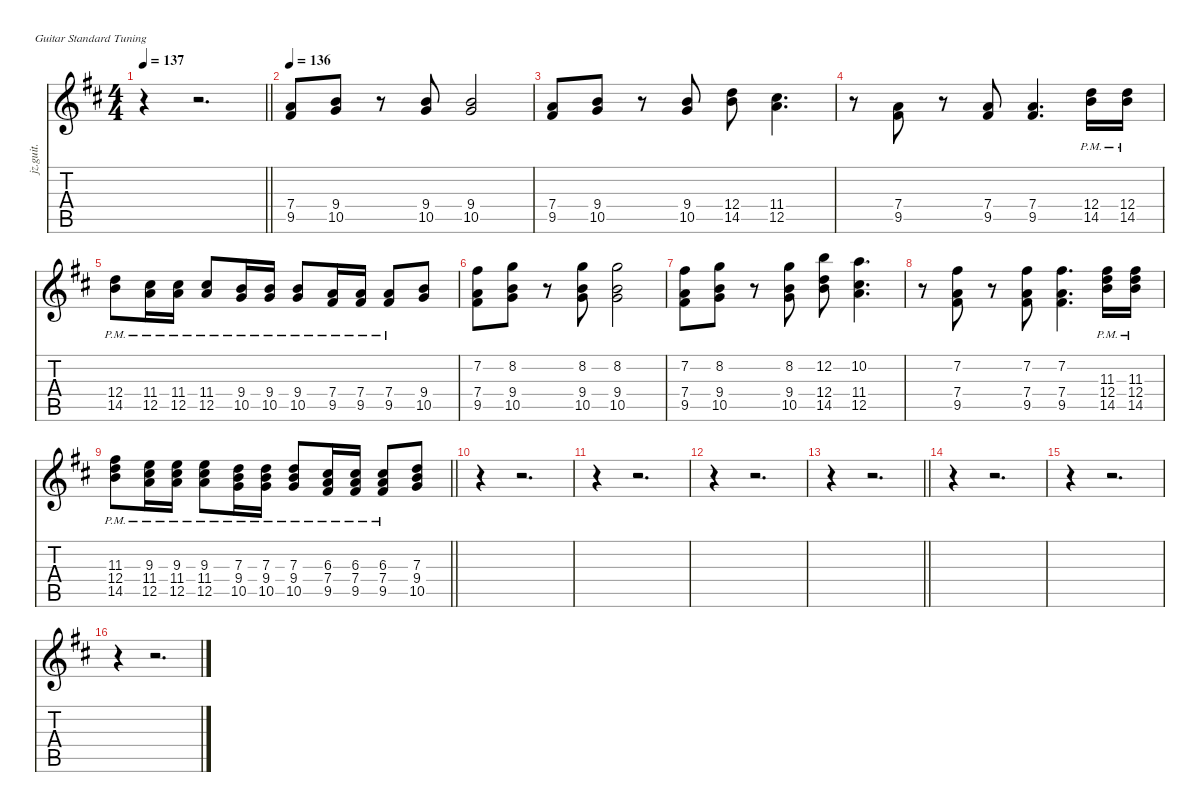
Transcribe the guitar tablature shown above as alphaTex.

\defaultSystemsLayout 4
\hideDynamics
\bracketExtendMode nobrackets
\otherSystemsTrackNameOrientation horizontal
\track ("Kirk - Clean Rythme" "jz.guit.") {instrument distortionguitar}
\staff {score tabs}
\tuning (E4 B3 G3 D3 A2 E2)
\ts (4 4)
\tempo 137
\clef g2
\barLineRight lightlight
\ks bminor
r.4{dy f beam Down} r.2{d beam Down} |
\tempo 136
(7.4{acc forcenatural} 9.5{acc #}).8{beam Up} (9.4{acc forcenatural} 10.5{acc forcenatural}).8{beam Up} r.8{beam Up} (9.4{acc forcenatural} 10.5{acc forcenatural}).8{beam Up} (9.4{acc forcenatural} 10.5{acc forcenatural}).2{beam Up} |
(7.4{acc forcenatural} 9.5{acc #}).8{beam Up} (9.4{acc forcenatural} 10.5{acc forcenatural}).8{beam Up} r.8{beam Up} (9.4{acc forcenatural} 10.5{acc forcenatural}).8{beam Up} (12.4{acc forcenatural} 14.5{acc forcenatural}).8{beam Down} (11.4{acc #} 12.5{acc forcenatural}).4{d beam Down} |
r.8{beam Down} (7.4{acc forcenatural} 9.5{acc #}).8{beam Up} r.8{beam Up} (7.4{acc forcenatural} 9.5{acc #}).8{beam Up} (7.4{acc forcenatural} 9.5{acc #}).4{d beam Up} (12.4{acc forcenatural} 14.5{pm acc forcenatural}).16{beam Down} (12.4{acc forcenatural} 14.5{pm acc forcenatural}).16{beam Down} |
(12.4{acc forcenatural} 14.5{pm acc forcenatural}).8{beam Down} (11.4{acc #} 12.5{pm acc forcenatural}).16{beam Down} (11.4{acc #} 12.5{pm acc forcenatural}).16{beam Down} (11.4{acc #} 12.5{pm acc forcenatural}).8{beam Up} (9.4{acc forcenatural} 10.5{pm acc forcenatural}).16{beam Up} (9.4{acc forcenatural} 10.5{pm acc forcenatural}).16{beam Up} (9.4{acc forcenatural} 10.5{pm acc forcenatural}).8{beam Up} (7.4{acc forcenatural} 9.5{pm acc #}).16{beam Up} (7.4{acc forcenatural} 9.5{pm acc #}).16{beam Up} (7.4{acc forcenatural} 9.5{pm acc #}).8{beam Up} (9.4{acc forcenatural} 10.5{acc forcenatural}).8{beam Up} |
(7.2{acc #} 7.4{acc forcenatural} 9.5{acc #}).8{beam Down} (8.2{acc forcenatural} 9.4{acc forcenatural} 10.5{acc forcenatural}).8{beam Down} r.8{beam Down} (8.2{acc forcenatural} 9.4{acc forcenatural} 10.5{acc forcenatural}).8{beam Down} (8.2{acc forcenatural} 9.4{acc forcenatural} 10.5{acc forcenatural}).2{beam Down} |
(7.2{acc #} 7.4{acc forcenatural} 9.5{acc #}).8{beam Down} (8.2{acc forcenatural} 9.4{acc forcenatural} 10.5{acc forcenatural}).8{beam Down} r.8{beam Down} (8.2{acc forcenatural} 9.4{acc forcenatural} 10.5{acc forcenatural}).8{beam Down} (12.2{acc forcenatural} 12.4{acc forcenatural} 14.5{acc forcenatural}).8{beam Down} (10.2{acc forcenatural} 11.4{acc #} 12.5{acc forcenatural}).4{d beam Down} |
r.8{beam Down} (7.2{acc #} 7.4{acc forcenatural} 9.5{acc #}).8{beam Down} r.8{beam Down} (7.2{acc #} 7.4{acc forcenatural} 9.5{acc #}).8{beam Down} (7.2{acc #} 7.4{acc forcenatural} 9.5{acc #}).4{d beam Down} (11.3{acc #} 12.4{acc forcenatural} 14.5{pm acc forcenatural}).16{beam Down} (11.3{acc #} 12.4{acc forcenatural} 14.5{pm acc forcenatural}).16{beam Down} |
\barLineRight lightlight
(11.3{acc #} 12.4{acc forcenatural} 14.5{pm acc forcenatural}).8{beam Down} (9.3{acc forcenatural} 11.4{acc #} 12.5{pm acc forcenatural}).16{beam Down} (9.3{acc forcenatural} 11.4{acc #} 12.5{pm acc forcenatural}).16{beam Down} (9.3{acc forcenatural} 11.4{acc #} 12.5{pm acc forcenatural}).8{beam Down} (7.3{acc forcenatural} 9.4{acc forcenatural} 10.5{pm acc forcenatural}).16{beam Down} (7.3{acc forcenatural} 9.4{acc forcenatural} 10.5{pm acc forcenatural}).16{beam Down} (7.3{acc forcenatural} 9.4{acc forcenatural} 10.5{pm acc forcenatural}).8{beam Up} (6.3{acc #} 7.4{acc forcenatural} 9.5{pm acc #}).16{beam Up} (6.3{acc #} 7.4{acc forcenatural} 9.5{pm acc #}).16{beam Up} (6.3{acc #} 7.4{acc forcenatural} 9.5{pm acc #}).8{beam Up} (7.3{acc forcenatural} 9.4{acc forcenatural} 10.5{acc forcenatural}).8{beam Up} |
r.4{beam Down} r.2{d beam Down} |
r.4{beam Down} r.2{d beam Down} |
r.4{beam Down} r.2{d beam Down} |
\barLineRight lightlight
r.4{beam Down} r.2{d beam Down} |
r.4{beam Down} r.2{d beam Down} |
r.4{beam Down} r.2{d beam Down} |
r.4{beam Down} r.2{d beam Down}
